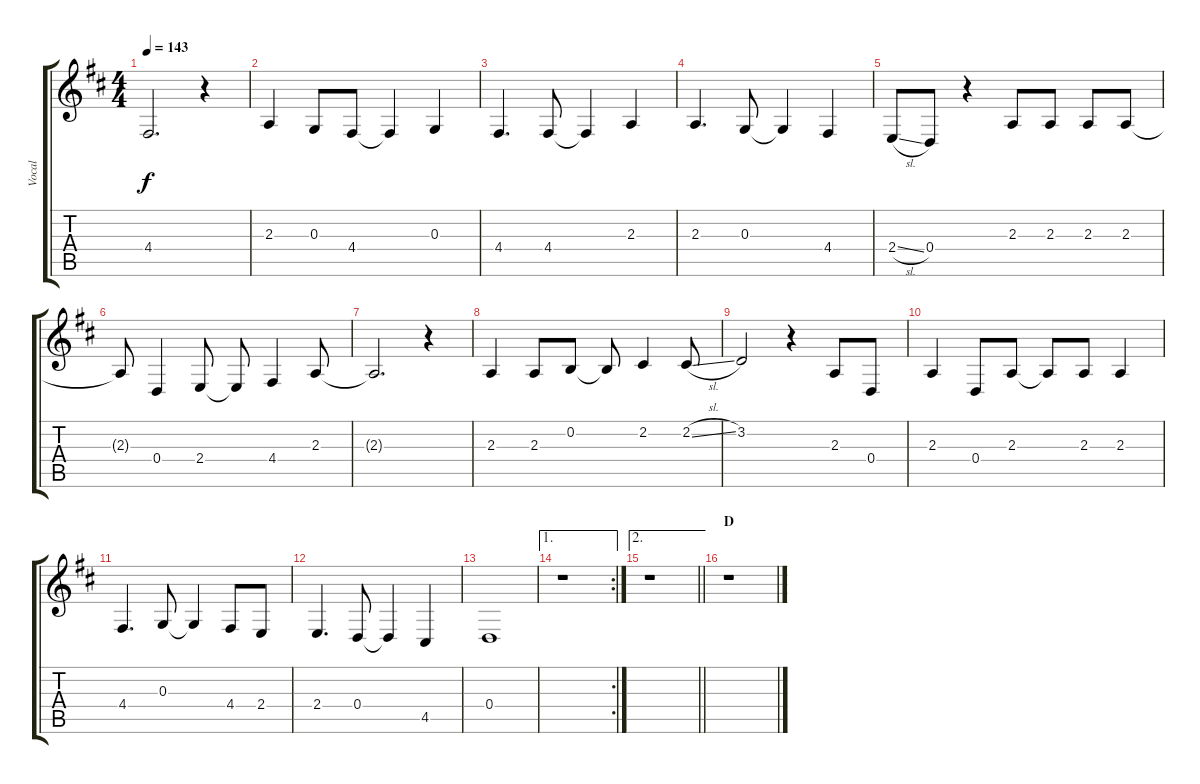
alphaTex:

\track ("Vocal" "Vocal") {instrument acousticgrandpiano}
\staff {score tabs}
\tuning (E4 B3 G3 D3 A2 E2) {hide}
\ts (4 4)
\tempo 143
\clef g2
\ks d
4.4.2{d dy f} r.4 |
2.3.4 0.3.8 4.4.8 4.4{t}.4 0.3.4 |
4.4.4{d} 4.4.8 4.4{t}.4 2.3.4 |
2.3.4{d} 0.3.8 0.3{t}.4 4.4.4 |
2.4{sl}.8 0.4.8 r.4 2.3.8 2.3.8 2.3.8 2.3.8 |
2.3{t}.8 0.4.4 2.4.8 2.4{t}.8 4.4.4 2.3.8 |
2.3{t}.2{d} r.4 |
2.3.4 2.3.8 0.2.8 0.2{t}.8 2.2.4 2.2{sl}.8 |
3.2.2 r.4 2.3.8 0.4.8 |
2.3.4 0.4.8 2.3.8 2.3{t}.8 2.3.8 2.3.4 |
4.4.4{d} 0.3.8 0.3{t}.4 4.4.8 2.4.8 |
2.4.4{d} 0.4.8 0.4{t}.4 4.5.4 |
0.4.1 |
\ae 1
\rc 2
r.1 |
\ae 2
\barLineRight lightlight
r.1 |
\section ("" "D")
r.1
